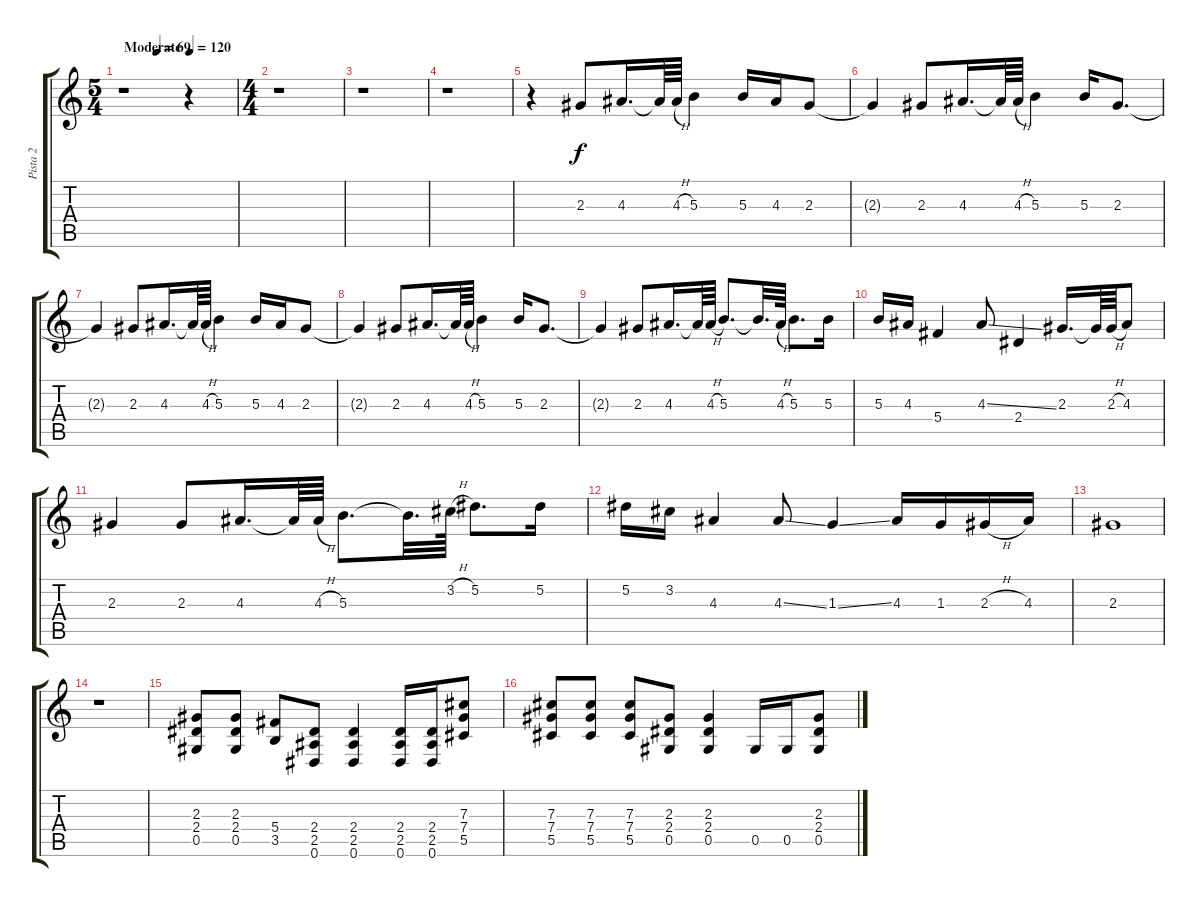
\track ("Pista 2" "Pista 2") {instrument acousticguitarsteel}
\staff {score tabs}
\tuning (Eb4 Bb3 Gb3 Db3 Ab2 Eb2) {hide}
\ts (5 4)
\tempo (120 "Moderate")
\tempo (69 0.3)
\tempo (120 "Moderate")
\clef g2
\ks c
r.1{dy f instrument acousticguitarsteel} r.4 |
\ts (4 4)
r.1 |
r.1 |
r.1 |
r.4 2.3.8 4.3.16{d} 4.3{t}.64 4.3{h}.64 5.3.4 5.3.16 4.3.16 2.3.8 |
2.3{t}.4 2.3.8 4.3.16{d} 4.3{t}.64 4.3{h}.64 5.3.4 5.3.16 2.3.8{d} |
2.3{t}.4 2.3.8 4.3.16{d} 4.3{t}.64 4.3{h}.64 5.3.4 5.3.16 4.3.16 2.3.8 |
2.3{t}.4 2.3.8 4.3.16{d} 4.3{t}.64 4.3{h}.64 5.3.4 5.3.16 2.3.8{d} |
2.3{t}.4 2.3.8 4.3.16{d} 4.3{t}.64 4.3{h}.64 5.3.8{d} 5.3{t}.32{d} 4.3{h}.64 5.3.8{d} 5.3.16 |
5.3.16 4.3.16 5.4.4 4.3{ss}.8 2.4.4 2.3.16{d} 2.3{t}.64 2.3{h}.64 4.3.8 |
2.3.4 2.3.8 4.3.16{d} 4.3{t}.64 4.3{h}.64 5.3.8{d} 5.3{t}.32{d} 3.2{h}.64 5.2.8{d} 5.2.16 |
5.2.16 3.2.16 4.3.4 4.3{ss}.8 1.3{ss}.4 4.3.16 1.3.16 2.3{h}.16 4.3.16 |
2.3.1 |
r.1 |
(2.3 2.4 0.5).8 (2.3 2.4 0.5).8 (5.4 3.5).8 (2.4 2.5 0.6).8 (2.4 2.5 0.6).4 (2.4 2.5 0.6).16 (2.4 2.5 0.6).16 (7.3 7.4 5.5).8 |
(7.3 7.4 5.5).8 (7.3 7.4 5.5).8 (7.3 7.4 5.5).8 (2.3 2.4 0.5).8 (2.3 2.4 0.5).4 0.5.16 0.5.16 (2.3 2.4 0.5).8
